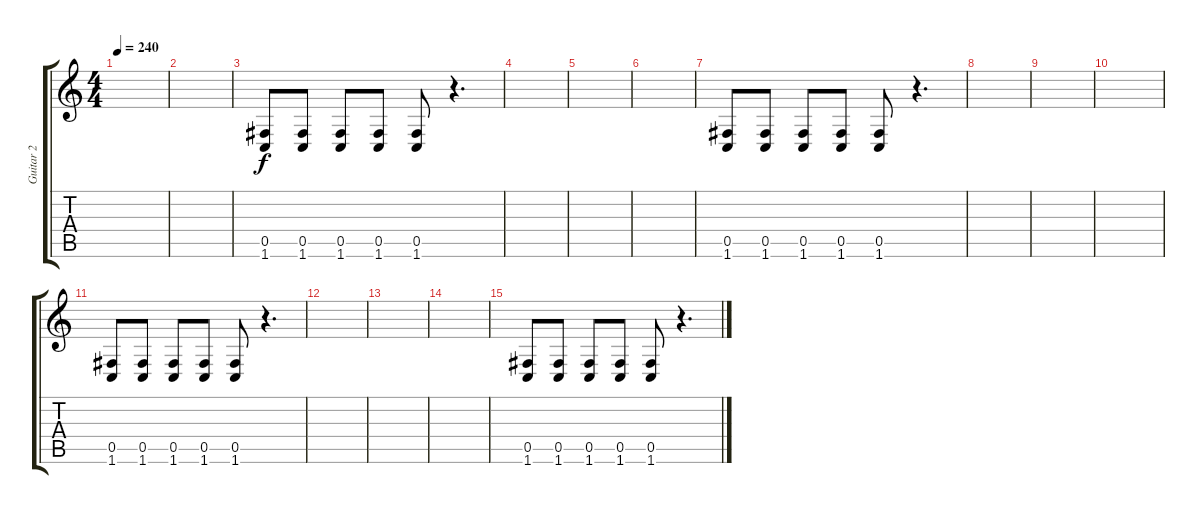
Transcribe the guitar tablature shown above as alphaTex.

\track ("Guitar 2" "Guitar 2") {instrument distortionguitar}
\staff {score tabs}
\tuning (Db4 Ab3 E3 B2 Gb2 B1) {hide}
\ts (4 4)
\tempo 240
\clef g2
\ks c
|
|
(0.5 1.6).8 (0.5 1.6).8 (0.5 1.6).8 (0.5 1.6).8 (0.5 1.6).8 r.4{d} |
|
|
|
(0.5 1.6).8 (0.5 1.6).8 (0.5 1.6).8 (0.5 1.6).8 (0.5 1.6).8 r.4{d} |
|
|
|
(0.5 1.6).8 (0.5 1.6).8 (0.5 1.6).8 (0.5 1.6).8 (0.5 1.6).8 r.4{d} |
|
|
|
(0.5 1.6).8 (0.5 1.6).8 (0.5 1.6).8 (0.5 1.6).8 (0.5 1.6).8 r.4{d}
